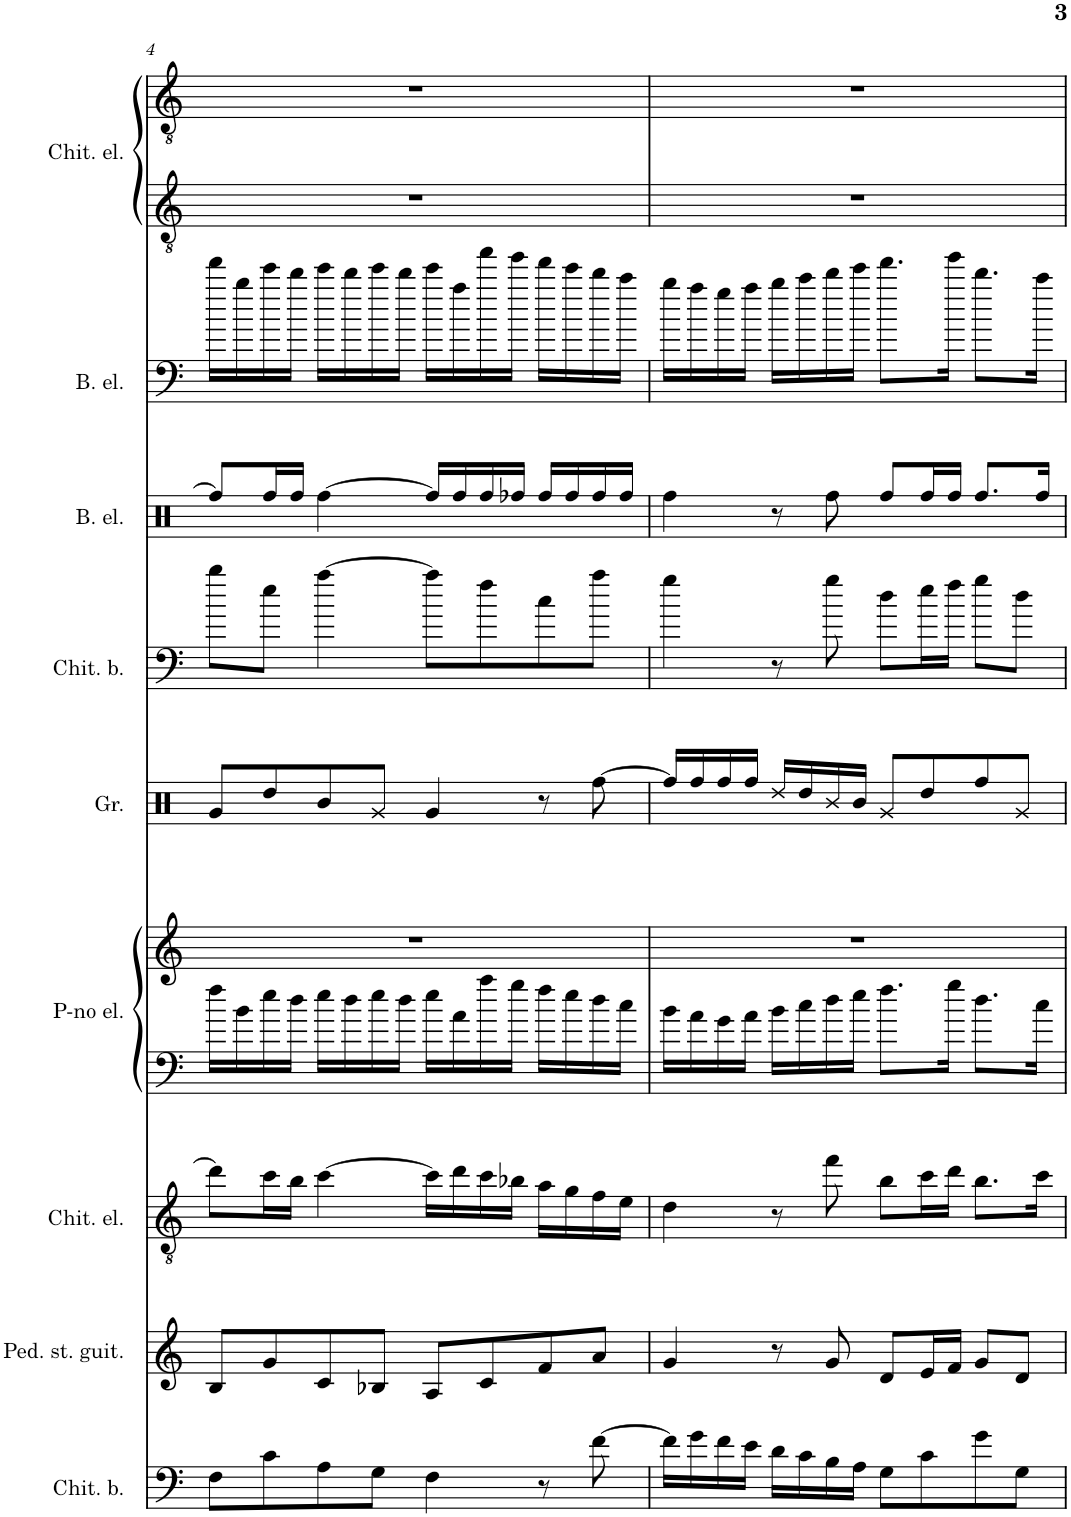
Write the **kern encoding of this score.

**kern	**kern	**kern	**kern	**kern	**kern	**kern	**kern	**kern	**kern	**kern
*part9	*part8	*part7	*part6	*part6	*part5	*part4	*part3	*part2	*part1	*part1
*staff11	*staff10	*staff9	*staff8	*staff7	*staff6	*staff5	*staff4	*staff3	*staff2	*staff1
*I"Chitarra basso	*I"Pedal steel guitar	*I"Chitarra elettrica	*I"Piano elettrico	*	*I"Grancassa	*I"Chitarra basso	*I"Basso elettrico 5 corde	*I"Basso elettrico 5 corde	*I"Chitarra elettrica	*
*I'Chit. b.	*I'Ped. st. guit.	*I'Chit. el.	*I'P-no el.	*	*I'Gr.	*I'Chit. b.	*I'B. el.	*I'B. el.	*I'Chit. el.	*
!!LO:PB:g=z
*clefF4	*clefG2	*clefGv2	*clefF4	*clefG2	*clefX	*clefF4	*clefX	*clefF4	*clefGv2	*clefGv2
*Trd7c12	*	*	*	*	*	*Trd7c12	*Trd7c12	*Trd7c12	*	*
*k[]	*k[]	*k[]	*k[]	*k[]	*k[]	*k[]	*k[]	*k[]	*k[]	*k[]
*M4/4	*M4/4	*M4/4	*M4/4	*M4/4	*M4/4	*M4/4	*M4/4	*M4/4	*M4/4	*M4/4
=4	=4	=4	=4	=4	=4	=4	=4	=4	=4	=4
8F\L	8B/L	8dd\L]	16ff\LL	1r	8Rg/L	8bb\L	8Rff/L]	16fff\LL	1r	1r
.	.	.	16b\	.	.	.	.	16bb\	.	.
8c\	8g/	16cc\L	16ee\	.	8Rdd/	8ee\J	16Rff/L	16eee\	.	.
.	.	16b\JJ	16dd\JJ	.	.	.	16Rff/JJ	16ddd\JJ	.	.
8A\	8c/	[4cc\	16ee\LL	.	8R/	[4aa\	[4Rff\	16eee\LL	.	.
.	.	.	16dd\	.	.	.	.	16ddd\	.	.
8G\J	8B-X/J	.	16ee\	.	8Rg/J	.	.	16eee\	.	.
.	.	.	16dd\JJ	.	.	.	.	16ddd\JJ	.	.
4F\	8A/L	16cc\LL]	16ee\LL	.	4Rg/	8aa\L]	16Rff/LL]	16eee\LL	.	.
.	.	16dd\	16a\	.	.	.	16Rff/	16aa\	.	.
.	8c/	16cc\	16aa\	.	.	8ff\	16Rff/	16aaa\	.	.
.	.	16b-X\JJ	16gg\JJ	.	.	.	16Rff/JJ	16ggg\JJ	.	.
8r	8f/	16a\LL	16ff\LL	.	8r	8cc\	16Rff/LL	16fff\LL	.	.
.	.	16g\	16ee\	.	.	.	16Rff/	16eee\	.	.
[8f\	8a/J	16f\	16dd\	.	[8Rff\	8aa\J	16Rff/	16ddd\	.	.
.	.	16e\JJ	16cc\JJ	.	.	.	16Rff/JJ	16ccc\JJ	.	.
=5	=5	=5	=5	=5	=5	=5	=5	=5	=5	=5
16f\LL]	4g/	4d\	16b\LL	1r	16Rff/LL]	4gg\	4Rff\	16bb\LL	1r	1r
16g\	.	.	16a\	.	16Rff/	.	.	16aa\	.	.
16f\	.	.	16g\	.	16Rff/	.	.	16gg\	.	.
16e\JJ	.	.	16a\JJ	.	16Rff/JJ	.	.	16aa\JJ	.	.
16d\LL	8r	8r	16b\LL	.	16Rdd/LL	8r	8r	16bb\LL	.	.
16c\	.	.	16cc\	.	16Rdd/	.	.	16ccc\	.	.
16B\	8g/	8ff\	16dd\	.	16R/	8gg\	8Rff\	16ddd\	.	.
16A\JJ	.	.	16ee\JJ	.	16R/JJ	.	.	16eee\JJ	.	.
8G\L	8d/L	8b\L	8.ff\L	.	8Rg/L	8dd\L	8Rff/L	8.fff\L	.	.
8c\	16e/L	16cc\L	.	.	8Rdd/	16ee\L	16Rff/L	.	.	.
.	16f/JJ	16dd\JJ	16gg\Jk	.	.	16ff\JJ	16Rff/JJ	16ggg\Jk	.	.
8g\	8g/L	8.b\L	8.dd\L	.	8Rff/	8gg\L	8.Rff/L	8.ddd\L	.	.
8G\J	8d/J	.	.	.	8Rg/J	8dd\J	.	.	.	.
.	.	16cc\Jk	16cc\Jk	.	.	.	16Rff/Jk	16ccc\Jk	.	.
=	=	=	=	=	=	=	=	=	=	=
*-	*-	*-	*-	*-	*-	*-	*-	*-	*-	*-
